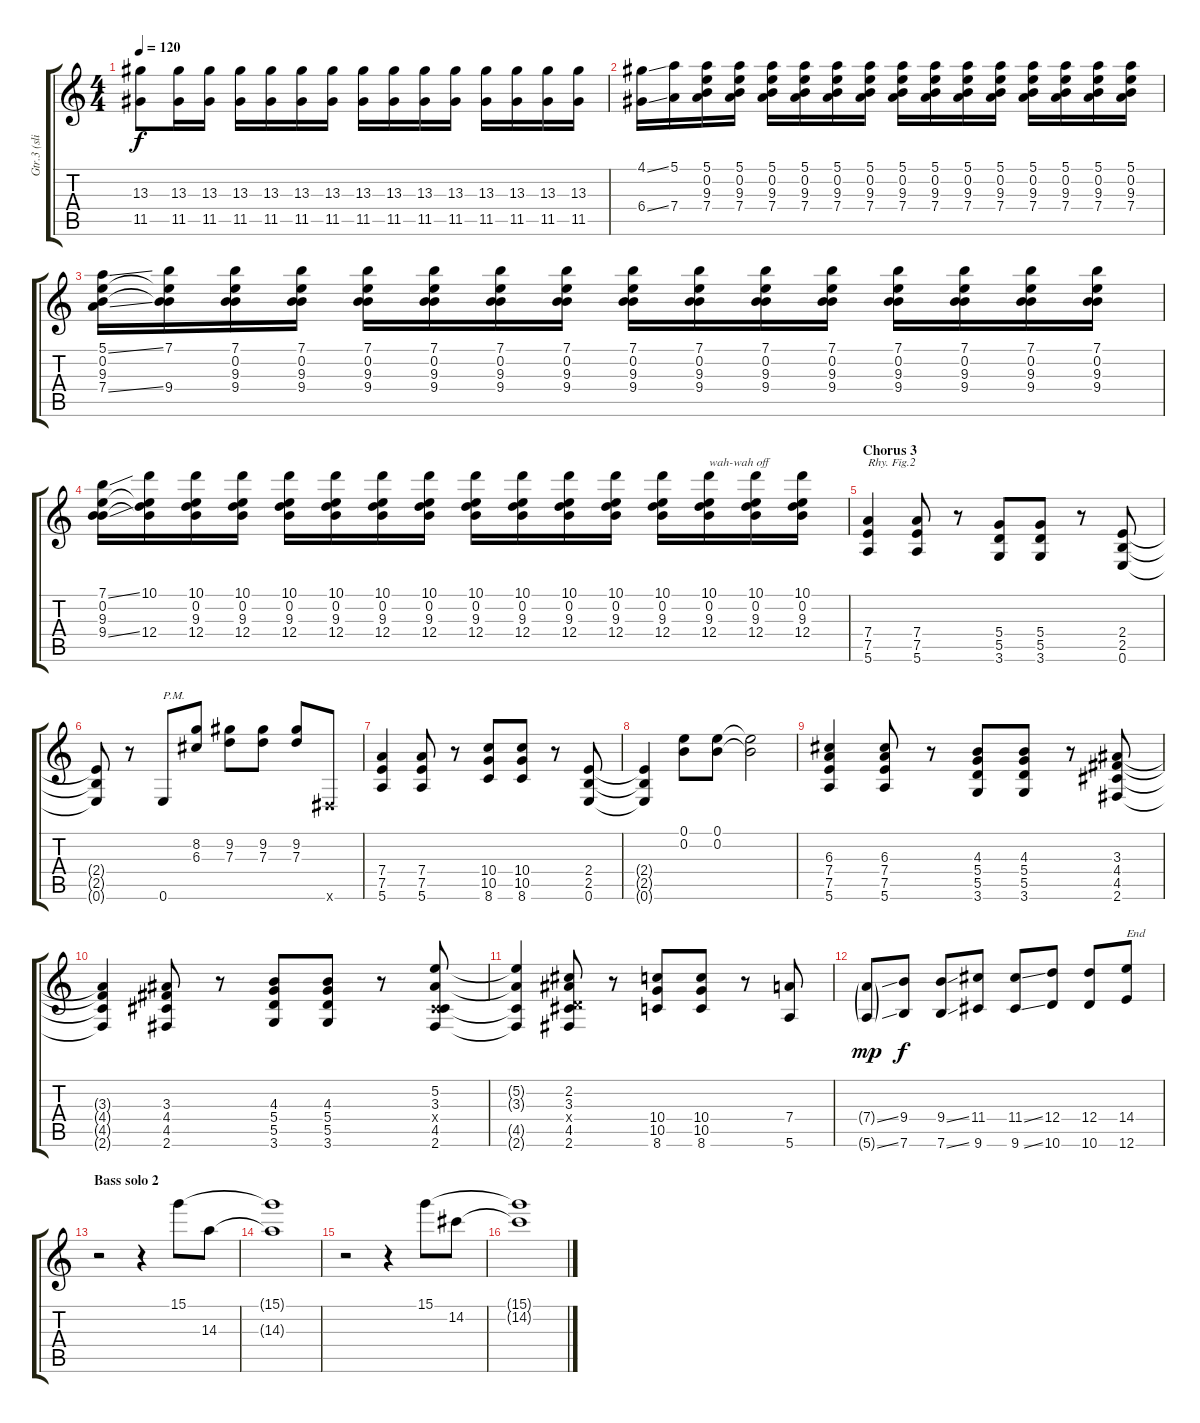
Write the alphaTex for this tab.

\track ("Gtr.3 (slight dist.)" "Gtr.3 (sli") {instrument overdrivenguitar}
\staff {score tabs}
\tuning (E4 B3 G3 D3 A2 E2) {hide}
\ts (4 4)
\tempo 120
\clef g2
\ks c
(13.3 11.5).8{dy f} (13.3 11.5).16 (13.3 11.5).16 (13.3 11.5).16 (13.3 11.5).16 (13.3 11.5).16 (13.3 11.5).16 (13.3 11.5).16 (13.3 11.5).16 (13.3 11.5).16 (13.3 11.5).16 (13.3 11.5).16 (13.3 11.5).16 (13.3 11.5).16 (13.3 11.5).16 |
(4.1{ss} 6.4{ss}).16 (5.1 7.4).16 (5.1 0.2 9.3 7.4).16 (5.1 0.2 9.3 7.4).16 (5.1 0.2 9.3 7.4).16 (5.1 0.2 9.3 7.4).16 (5.1 0.2 9.3 7.4).16 (5.1 0.2 9.3 7.4).16 (5.1 0.2 9.3 7.4).16 (5.1 0.2 9.3 7.4).16 (5.1 0.2 9.3 7.4).16 (5.1 0.2 9.3 7.4).16 (5.1 0.2 9.3 7.4).16 (5.1 0.2 9.3 7.4).16 (5.1 0.2 9.3 7.4).16 (5.1 0.2 9.3 7.4).16 |
(5.1{ss} 0.2 9.3 7.4{ss}).16 (7.1 0.2{t} 9.3{t} 9.4).16 (7.1 0.2 9.3 9.4).16 (7.1 0.2 9.3 9.4).16 (7.1 0.2 9.3 9.4).16 (7.1 0.2 9.3 9.4).16 (7.1 0.2 9.3 9.4).16 (7.1 0.2 9.3 9.4).16 (7.1 0.2 9.3 9.4).16 (7.1 0.2 9.3 9.4).16 (7.1 0.2 9.3 9.4).16 (7.1 0.2 9.3 9.4).16 (7.1 0.2 9.3 9.4).16 (7.1 0.2 9.3 9.4).16 (7.1 0.2 9.3 9.4).16 (7.1 0.2 9.3 9.4).16 |
(7.1{ss} 0.2 9.3 9.4{ss}).16 (10.1 0.2{t} 9.3{t} 12.4).16 (10.1 0.2 9.3 12.4).16 (10.1 0.2 9.3 12.4).16 (10.1 0.2 9.3 12.4).16 (10.1 0.2 9.3 12.4).16 (10.1 0.2 9.3 12.4).16 (10.1 0.2 9.3 12.4).16 (10.1 0.2 9.3 12.4).16 (10.1 0.2 9.3 12.4).16 (10.1 0.2 9.3 12.4).16 (10.1 0.2 9.3 12.4).16 (10.1 0.2 9.3 12.4).16 (10.1 0.2 9.3 12.4).16{txt "wah-wah off"} (10.1 0.2 9.3 12.4).16 (10.1 0.2 9.3 12.4).16 |
\section ("" "Chorus 3")
(7.4 7.5 5.6).4{txt "Rhy. Fig.2"} (7.4 7.5 5.6).8 r.8 (5.4 5.5 3.6).8 (5.4 5.5 3.6).8 r.8 (2.4 2.5 0.6).8 |
(2.4{t} 2.5{t} 0.6{t}).8 r.8 0.6.8{txt "P.M."} (8.2 6.3).8 (9.2 7.3).8 (9.2 7.3).8 (9.2 7.3).8 -1.6{x}.8 |
(7.4 7.5 5.6).4 (7.4 7.5 5.6).8 r.8 (10.4 10.5 8.6).8 (10.4 10.5 8.6).8 r.8 (2.4 2.5 0.6).8 |
(2.4{t} 2.5{t} 0.6{t}).4 (0.1 0.2).8 (0.1 0.2).8 (0.1{t} 0.2{t}).2 |
(6.3 7.4 7.5 5.6).4 (6.3 7.4 7.5 5.6).8 r.8 (4.3 5.4 5.5 3.6).8 (4.3 5.4 5.5 3.6).8 r.8 (3.3 4.4 4.5 2.6).8 |
(3.3{t} 4.4{t} 4.5{t} 2.6{t}).4 (3.3 4.4 4.5 2.6).8 r.8 (4.3 5.4 5.5 3.6).8 (4.3 5.4 5.5 3.6).8 r.8 (5.2 3.3 -1.4{x} 4.5 2.6).8 |
(5.2{t} 3.3{t} 4.5{t} 2.6{t}).4 (2.2 3.3 0.4{x} 4.5 2.6).8 r.8 (10.4 10.5 8.6).8 (10.4 10.5 8.6).8 r.8 (7.4 5.6).8 |
(7.4{ss g} 5.6{ss g}).8{dy mp} (9.4 7.6).8{dy f} (9.4{ss} 7.6{ss}).8 (11.4 9.6).8 (11.4{ss} 9.6{ss}).8 (12.4 10.6).8 (12.4 10.6).8 (14.4 12.6).8{txt "End"} |
\section ("" "Bass solo 2")
r.2 r.4 15.1.8 14.3.8 |
(15.1{t} 14.3{t}).1 |
r.2 r.4 15.1.8 14.2.8 |
(15.1{t} 14.2{t}).1
